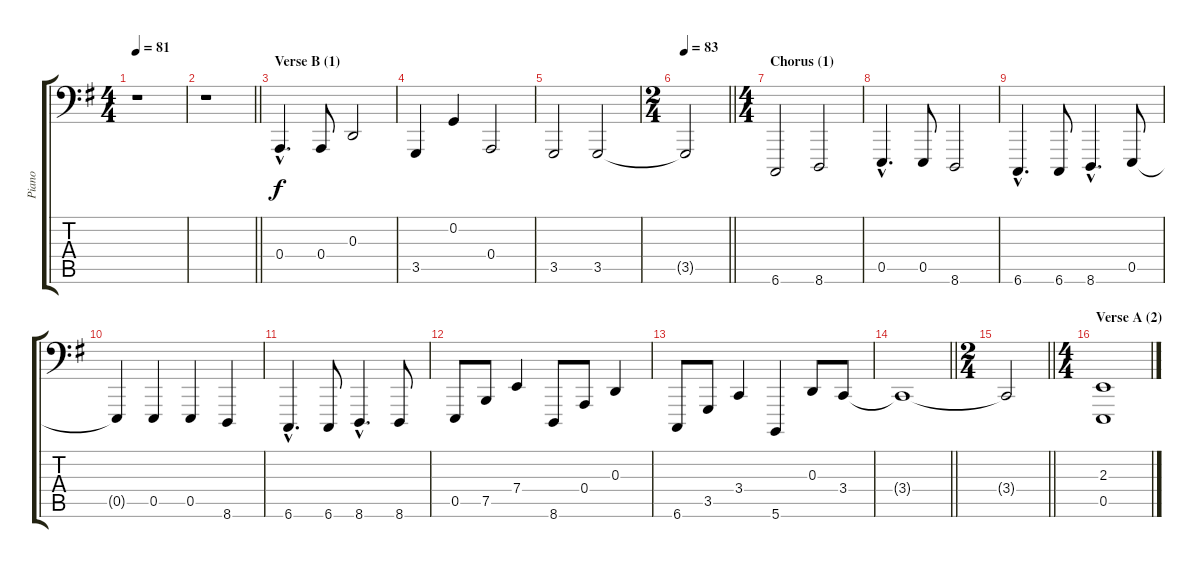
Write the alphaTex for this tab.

\track ("Piano" "Piano") {instrument brightacousticpiano}
\staff {score tabs}
\tuning (C3 G2 D2 A1 E1 Gb0) {hide}
\ts (4 4)
\tempo 81
\clef f4
\ks eminor
r.1{dy f} |
\barLineRight lightlight
r.1 |
\section ("" "Verse B (1)")
0.4{hac}.4{d} 0.4.8 0.3.2 |
3.5.4 0.2.4 0.4.2 |
3.5.2 3.5.2 |
\ts (2 4)
\tempo 83
\barLineRight lightlight
3.5{t}.2 |
\ts (4 4)
\section ("" "Chorus (1)")
6.6.2 8.6.2 |
0.5{hac}.4{d} 0.5.8 8.6.2 |
6.6{hac}.4{d} 6.6.8 8.6{hac}.4{d} 0.5.8 |
0.5{t}.4 0.5.4 0.5.4 8.6.4 |
6.6{hac}.4{d} 6.6.8 8.6{hac}.4{d} 8.6.8 |
0.5.8 7.5.8 7.4.4 8.6.8 0.4.8 0.3.4 |
6.6.8 3.5.8 3.4.4 5.6.4 0.3.8 3.4.8 |
\barLineRight lightlight
3.4{t}.1 |
\ts (2 4)
\barLineRight lightlight
3.4{t}.2 |
\ts (4 4)
\section ("" "Verse A (2)")
(2.3 0.5).1
